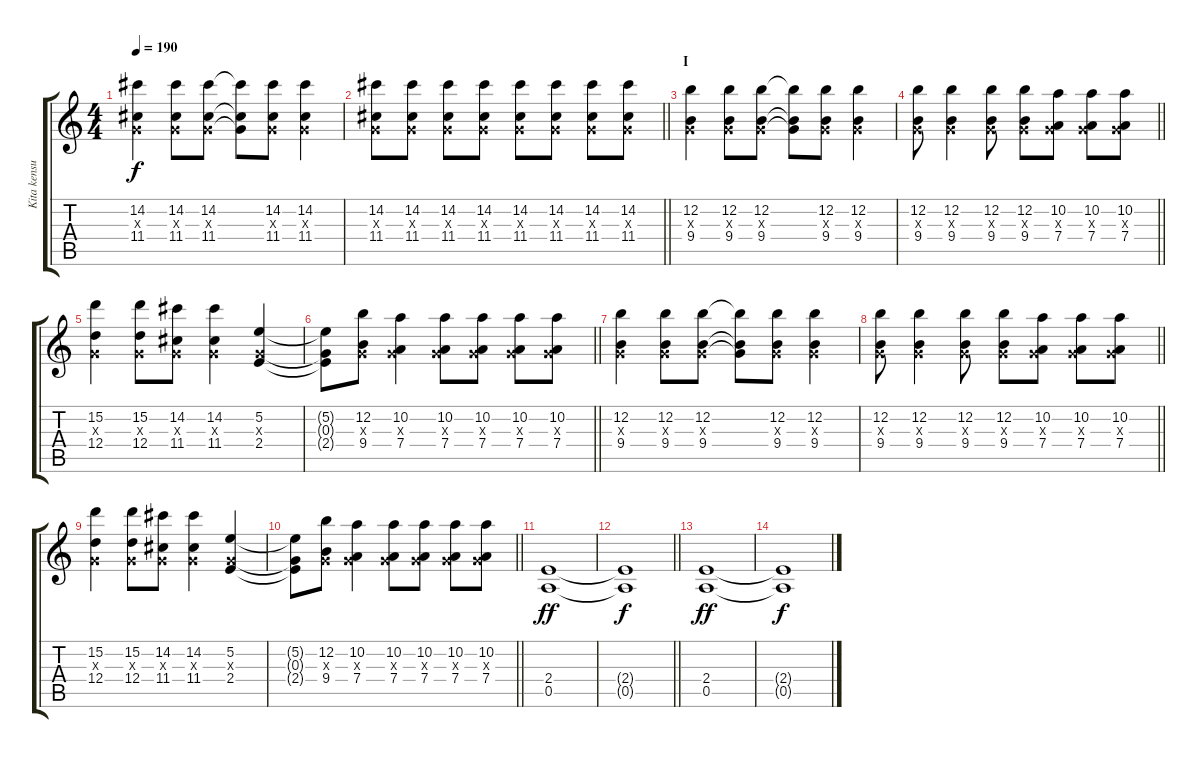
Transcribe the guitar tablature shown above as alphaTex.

\track ("Kita kensuke" "Kita kensu") {instrument distortionguitar}
\staff {score tabs}
\tuning (E4 B3 G3 D3 A2 E2) {hide}
\ts (4 4)
\tempo 190
\clef g2
\ks c
(14.2 0.3{x} 11.4).4{dy f} (14.2 0.3{x} 11.4).8 (14.2 0.3{x} 11.4).8 (14.2{t} 0.3{t} 11.4{t}).8 (14.2 0.3{x} 11.4).8 (14.2 0.3{x} 11.4).4 |
\barLineRight lightlight
(14.2 0.3{x} 11.4).8 (14.2 0.3{x} 11.4).8 (14.2 0.3{x} 11.4).8 (14.2 0.3{x} 11.4).8 (14.2 0.3{x} 11.4).8 (14.2 0.3{x} 11.4).8 (14.2 0.3{x} 11.4).8 (14.2 0.3{x} 11.4).8 |
\section ("" "I")
(12.2 0.3{x} 9.4).4 (12.2 0.3{x} 9.4).8 (12.2 0.3{x} 9.4).8 (12.2{t} 0.3{t} 9.4{t}).8 (12.2 0.3{x} 9.4).8 (12.2 0.3{x} 9.4).4 |
\barLineRight lightlight
(12.2 0.3{x} 9.4).8 (12.2 0.3{x} 9.4).4 (12.2 0.3{x} 9.4).8 (12.2 0.3{x} 9.4).8 (10.2 0.3{x} 7.4).8 (10.2 0.3{x} 7.4).8 (10.2 0.3{x} 7.4).8 |
(15.2 0.3{x} 12.4).4 (15.2 0.3{x} 12.4).8 (14.2 0.3{x} 11.4).8 (14.2 0.3{x} 11.4).4 (5.2 0.3{x} 2.4).4 |
\barLineRight lightlight
(5.2{t} 0.3{t} 2.4{t}).8 (12.2 0.3{x} 9.4).8 (10.2 0.3{x} 7.4).4 (10.2 0.3{x} 7.4).8 (10.2 0.3{x} 7.4).8 (10.2 0.3{x} 7.4).8 (10.2 0.3{x} 7.4).8 |
(12.2 0.3{x} 9.4).4 (12.2 0.3{x} 9.4).8 (12.2 0.3{x} 9.4).8 (12.2{t} 0.3{t} 9.4{t}).8 (12.2 0.3{x} 9.4).8 (12.2 0.3{x} 9.4).4 |
\barLineRight lightlight
(12.2 0.3{x} 9.4).8 (12.2 0.3{x} 9.4).4 (12.2 0.3{x} 9.4).8 (12.2 0.3{x} 9.4).8 (10.2 0.3{x} 7.4).8 (10.2 0.3{x} 7.4).8 (10.2 0.3{x} 7.4).8 |
(15.2 0.3{x} 12.4).4 (15.2 0.3{x} 12.4).8 (14.2 0.3{x} 11.4).8 (14.2 0.3{x} 11.4).4 (5.2 0.3{x} 2.4).4 |
\barLineRight lightlight
(5.2{t} 0.3{t} 2.4{t}).8 (12.2 0.3{x} 9.4).8 (10.2 0.3{x} 7.4).4 (10.2 0.3{x} 7.4).8 (10.2 0.3{x} 7.4).8 (10.2 0.3{x} 7.4).8 (10.2 0.3{x} 7.4).8 |
(2.4 0.5).1{dy ff} |
\barLineRight lightlight
(2.4{t} 0.5{t}).1{dy f} |
(2.4 0.5).1{dy ff} |
(2.4{t} 0.5{t}).1{dy f}
